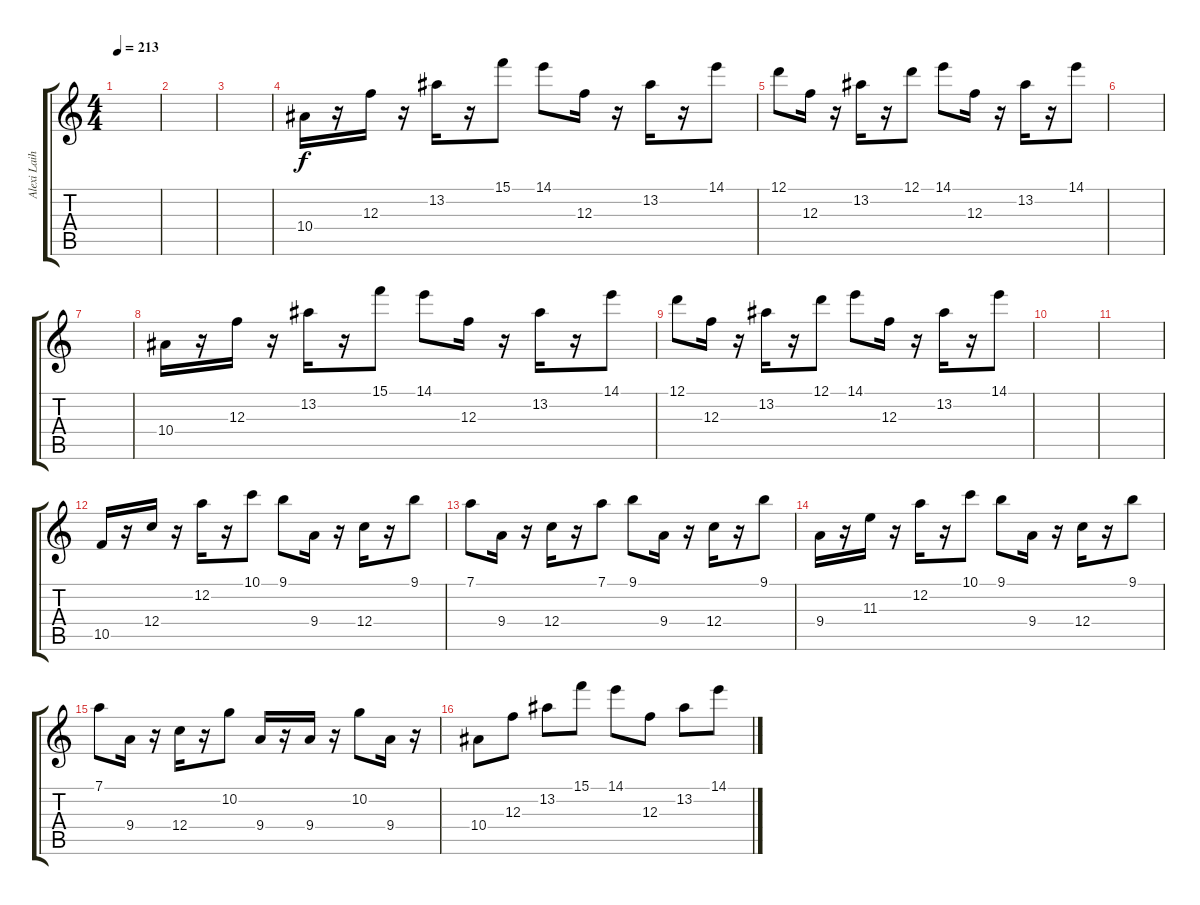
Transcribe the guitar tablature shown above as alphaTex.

\track ("Alexi Laiho(solo)" "Alexi Laih") {instrument distortionguitar}
\staff {score tabs}
\tuning (D4 A3 F3 C3 G2 D2) {hide}
\ts (4 4)
\tempo 213
\clef g2
\ks c
|
|
|
10.4.16 r.16 12.3.16 r.16 13.2.16 r.16 15.1.8 14.1.8 12.3.16 r.16 13.2.16 r.16 14.1.8 |
12.1.8 12.3.16 r.16 13.2.16 r.16 12.1.8 14.1.8 12.3.16 r.16 13.2.16 r.16 14.1.8 |
|
|
10.4.16 r.16 12.3.16 r.16 13.2.16 r.16 15.1.8 14.1.8 12.3.16 r.16 13.2.16 r.16 14.1.8 |
12.1.8 12.3.16 r.16 13.2.16 r.16 12.1.8 14.1.8 12.3.16 r.16 13.2.16 r.16 14.1.8 |
|
|
10.5.16 r.16 12.4.16 r.16 12.2.16 r.16 10.1.8 9.1.8 9.4.16 r.16 12.4.16 r.16 9.1.8 |
7.1.8 9.4.16 r.16 12.4.16 r.16 7.1.8 9.1.8 9.4.16 r.16 12.4.16 r.16 9.1.8 |
9.4.16 r.16 11.3.16 r.16 12.2.16 r.16 10.1.8 9.1.8 9.4.16 r.16 12.4.16 r.16 9.1.8 |
7.1.8 9.4.16 r.16 12.4.16 r.16 10.2.8 9.4.16 r.16 9.4.16 r.16 10.2.8 9.4.16 r.16 |
10.4.8 12.3.8 13.2.8 15.1.8 14.1.8 12.3.8 13.2.8 14.1{sl}.8
